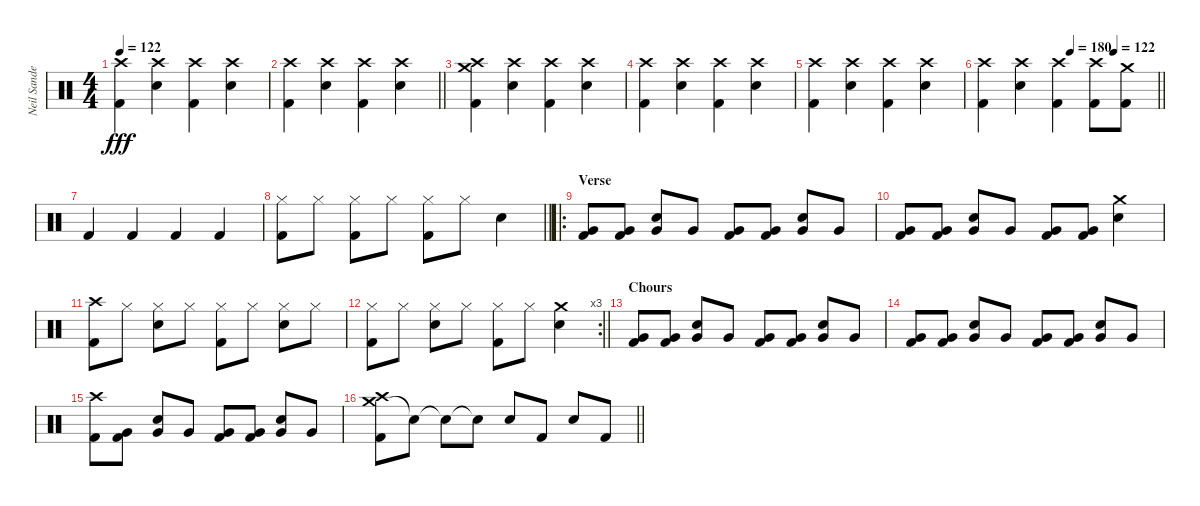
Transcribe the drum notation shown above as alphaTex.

\track ("Neil Sanderson-Drums" "Neil Sande") {instrument percussion}
\staff {score}
\articulation defaults
\ts (4 4)
\tempo 122
\clef neutral
\ks c
("Crash high (hit)" "Kick (hit) 2").4{dy fff} ("Crash high (hit)" "Snare (hit) 2").4 ("Crash high (hit)" "Kick (hit) 2").4 ("Crash high (hit)" "Snare (hit) 2").4 |
\barLineRight lightlight
("Crash high (hit)" "Kick (hit) 2").4 ("Crash high (hit)" "Snare (hit) 2").4 ("Crash high (hit)" "Kick (hit) 2").4 ("Crash high (hit)" "Snare (hit) 2").4 |
("Crash high (hit)" "Crash medium (hit)" "Kick (hit) 2").4 ("Crash high (hit)" "Snare (hit) 2").4 ("Crash high (hit)" "Kick (hit) 2").4 ("Crash high (hit)" "Snare (hit) 2").4 |
("Crash high (hit)" "Kick (hit) 2").4 ("Crash high (hit)" "Snare (hit) 2").4 ("Crash high (hit)" "Kick (hit) 2").4 ("Crash high (hit)" "Snare (hit) 2").4 |
("Crash high (hit)" "Kick (hit) 2").4 ("Crash high (hit)" "Snare (hit) 2").4 ("Crash high (hit)" "Kick (hit) 2").4 ("Crash high (hit)" "Snare (hit) 2").4 |
\tempo (180 0.5)
\tempo (122 0.75)
\barLineRight lightlight
("Crash high (hit)" "Kick (hit) 2").4 ("Crash high (hit)" "Snare (hit) 2").4 ("Crash high (hit)" "Kick (hit) 2").4 ("Crash high (hit)" "Kick (hit) 2").8 ("Crash medium (hit)" "Kick (hit) 2").8 |
\section ("" "")
"Kick (hit) 2".4 "Kick (hit) 2".4 "Kick (hit) 2".4 "Kick (hit) 2".4 |
\barLineRight lightlight
("Hi-Hat (closed)" "Kick (hit) 2").8 "Hi-Hat (closed)".8 ("Hi-Hat (closed)" "Kick (hit) 2").8 "Hi-Hat (closed)".8 ("Hi-Hat (closed)" "Kick (hit) 2").8 "Hi-Hat (closed)".8 "Snare (hit) 2".4 |
\ro
\section ("" "Verse")
("Very Low Tom (hit)" "Kick (hit) 2").8 ("Very Low Tom (hit)" "Kick (hit) 2").8 ("Very Low Tom (hit)" "Snare (hit) 2").8 "Very Low Tom (hit)".8 ("Very Low Tom (hit)" "Kick (hit) 2").8 ("Very Low Tom (hit)" "Kick (hit) 2").8 ("Very Low Tom (hit)" "Snare (hit) 2").8 "Very Low Tom (hit)".8 |
("Very Low Tom (hit)" "Kick (hit) 2").8 ("Very Low Tom (hit)" "Kick (hit) 2").8 ("Very Low Tom (hit)" "Snare (hit) 2").8 "Very Low Tom (hit)".8 ("Very Low Tom (hit)" "Kick (hit) 2").8 ("Very Low Tom (hit)" "Kick (hit) 2").8 ("Crash medium (hit)" "Snare (hit) 2").4 |
("Crash high (hit)" "Kick (hit) 2").8 "Hi-Hat (closed)".8 ("Hi-Hat (closed)" "Snare (hit) 2").8 "Hi-Hat (closed)".8 ("Hi-Hat (closed)" "Kick (hit) 2").8 "Hi-Hat (closed)".8 ("Hi-Hat (closed)" "Snare (hit) 2").8 "Hi-Hat (closed)".8 |
\rc 3
\barLineRight lightlight
("Hi-Hat (closed)" "Kick (hit) 2").8 "Hi-Hat (closed)".8 ("Hi-Hat (closed)" "Snare (hit) 2").8 "Hi-Hat (closed)".8 ("Hi-Hat (closed)" "Kick (hit) 2").8 "Hi-Hat (closed)".8 ("Crash medium (hit)" "Snare (hit) 2").4 |
\section ("" "Chours")
("Very Low Tom (hit)" "Kick (hit) 2").8 ("Very Low Tom (hit)" "Kick (hit) 2").8 ("Very Low Tom (hit)" "Snare (hit) 2").8 "Very Low Tom (hit)".8 ("Very Low Tom (hit)" "Kick (hit) 2").8 ("Very Low Tom (hit)" "Kick (hit) 2").8 ("Very Low Tom (hit)" "Snare (hit) 2").8 "Very Low Tom (hit)".8 |
("Very Low Tom (hit)" "Kick (hit) 2").8 ("Very Low Tom (hit)" "Kick (hit) 2").8 ("Very Low Tom (hit)" "Snare (hit) 2").8 "Very Low Tom (hit)".8 ("Very Low Tom (hit)" "Kick (hit) 2").8 ("Very Low Tom (hit)" "Kick (hit) 2").8 ("Very Low Tom (hit)" "Snare (hit) 2").8 "Very Low Tom (hit)".8 |
("Crash high (hit)" "Kick (hit) 2").8 ("Very Low Tom (hit)" "Kick (hit) 2").8 ("Very Low Tom (hit)" "Snare (hit) 2").8 "Very Low Tom (hit)".8 ("Very Low Tom (hit)" "Kick (hit) 2").8 ("Very Low Tom (hit)" "Kick (hit) 2").8 ("Very Low Tom (hit)" "Snare (hit) 2").8 "Very Low Tom (hit)".8 |
\barLineRight lightlight
("Crash medium (hit)" "Crash high (hit)" "Kick (hit) 2").8 "Snare (hit)"{t}.8 "Snare (hit)"{t}.8 "Snare (hit)"{t}.8 "Snare (hit) 2".8 "Kick (hit) 2".8 "Snare (hit) 2".8 "Kick (hit) 2".8
